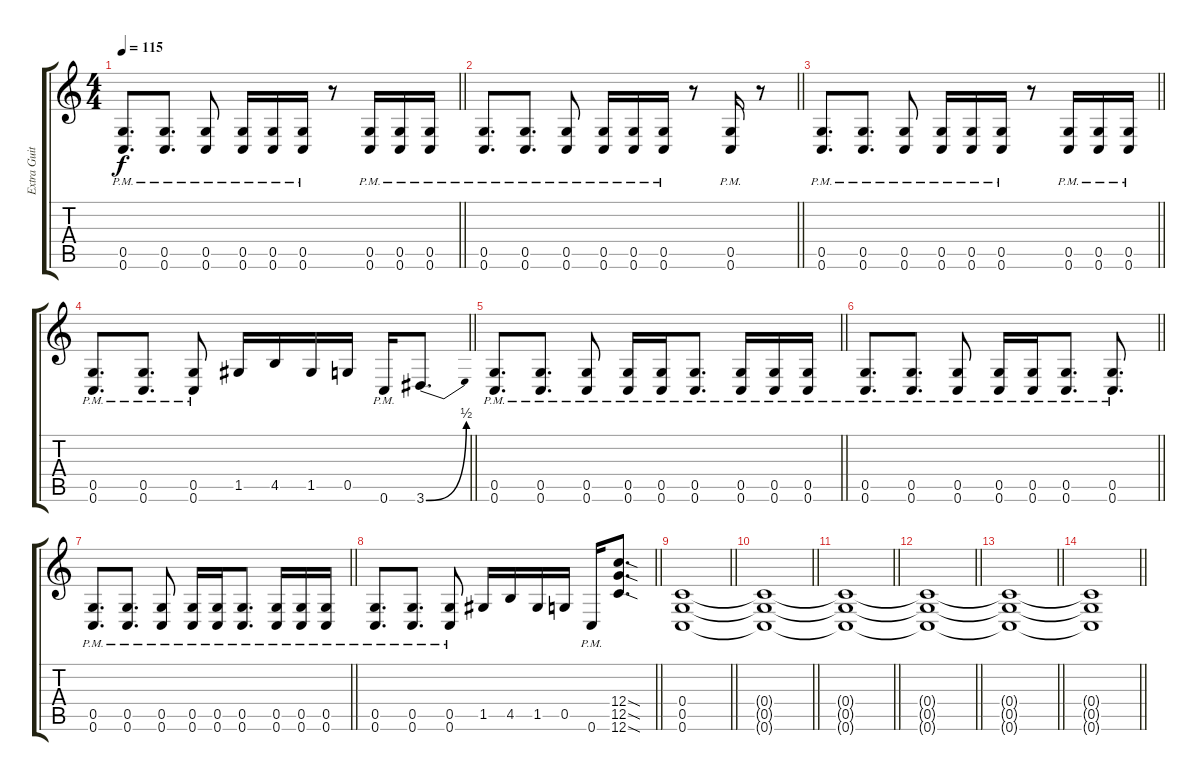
\track ("Extra Guitar" "Extra Guit") {instrument distortionguitar}
\staff {score tabs}
\tuning (D4 A3 F3 C3 G2 C2) {hide}
\ts (4 4)
\section ("" "")
\tempo 115
\clef g2
\barLineRight lightlight
\ks c
(0.5{pm} 0.6{pm}).8{d dy f} (0.5{pm} 0.6{pm}).8{d} (0.5{pm} 0.6{pm}).8 (0.5{pm} 0.6{pm}).16 (0.5{pm} 0.6{pm}).16 (0.5{pm} 0.6{pm}).16 r.8 (0.5{pm} 0.6{pm}).16 (0.5{pm} 0.6{pm}).16 (0.5{pm} 0.6{pm}).16 |
\barLineRight lightlight
(0.5{pm} 0.6{pm}).8{d} (0.5{pm} 0.6{pm}).8{d} (0.5{pm} 0.6{pm}).8 (0.5{pm} 0.6{pm}).16 (0.5{pm} 0.6{pm}).16 (0.5{pm} 0.6{pm}).16 r.8 (0.5{pm} 0.6{pm}).16 r.8 |
\barLineRight lightlight
(0.5{pm} 0.6{pm}).8{d} (0.5{pm} 0.6{pm}).8{d} (0.5{pm} 0.6{pm}).8 (0.5{pm} 0.6{pm}).16 (0.5{pm} 0.6{pm}).16 (0.5{pm} 0.6{pm}).16 r.8 (0.5{pm} 0.6{pm}).16 (0.5{pm} 0.6{pm}).16 (0.5{pm} 0.6{pm}).16 |
\barLineRight lightlight
(0.5{pm} 0.6{pm}).8{d} (0.5{pm} 0.6{pm}).8{d} (0.5{pm} 0.6{pm}).8 1.5.16 4.5.16 1.5.16 0.5.16 0.6{pm}.16 3.6{be (bend 0 0 60 2)}.8{d} |
\section ("" "")
\barLineRight lightlight
(0.5{pm} 0.6{pm}).8{d} (0.5{pm} 0.6{pm}).8{d} (0.5{pm} 0.6{pm}).8 (0.5{pm} 0.6{pm}).16 (0.5{pm} 0.6{pm}).16 (0.5{pm} 0.6{pm}).8{d} (0.5{pm} 0.6{pm}).16 (0.5{pm} 0.6{pm}).16 (0.5{pm} 0.6{pm}).16 |
\barLineRight lightlight
(0.5{pm} 0.6{pm}).8{d} (0.5{pm} 0.6{pm}).8{d} (0.5{pm} 0.6{pm}).8 (0.5{pm} 0.6{pm}).16 (0.5{pm} 0.6{pm}).16 (0.5{pm} 0.6{pm}).8{d} (0.5{pm} 0.6{pm}).8{d} |
\barLineRight lightlight
(0.5{pm} 0.6{pm}).8{d} (0.5{pm} 0.6{pm}).8{d} (0.5{pm} 0.6{pm}).8 (0.5{pm} 0.6{pm}).16 (0.5{pm} 0.6{pm}).16 (0.5{pm} 0.6{pm}).8{d} (0.5{pm} 0.6{pm}).16 (0.5{pm} 0.6{pm}).16 (0.5{pm} 0.6{pm}).16 |
\barLineRight lightlight
(0.5{pm} 0.6{pm}).8{d} (0.5{pm} 0.6{pm}).8{d} (0.5{pm} 0.6{pm}).8 1.5.16 4.5.16 1.5.16 0.5.16 0.6{pm}.16 (12.4{sod} 12.5{sod} 12.6{sod}).8{d} |
\section ("" "")
\barLineRight lightlight
(0.4 0.5 0.6).1 |
\barLineRight lightlight
(0.4{t} 0.5{t} 0.6{t}).1 |
\barLineRight lightlight
(0.4{t} 0.5{t} 0.6{t}).1 |
\barLineRight lightlight
(0.4{t} 0.5{t} 0.6{t}).1 |
\barLineRight lightlight
(0.4{t} 0.5{t} 0.6{t}).1 |
\barLineRight lightlight
(0.4{t} 0.5{t} 0.6{t}).1
